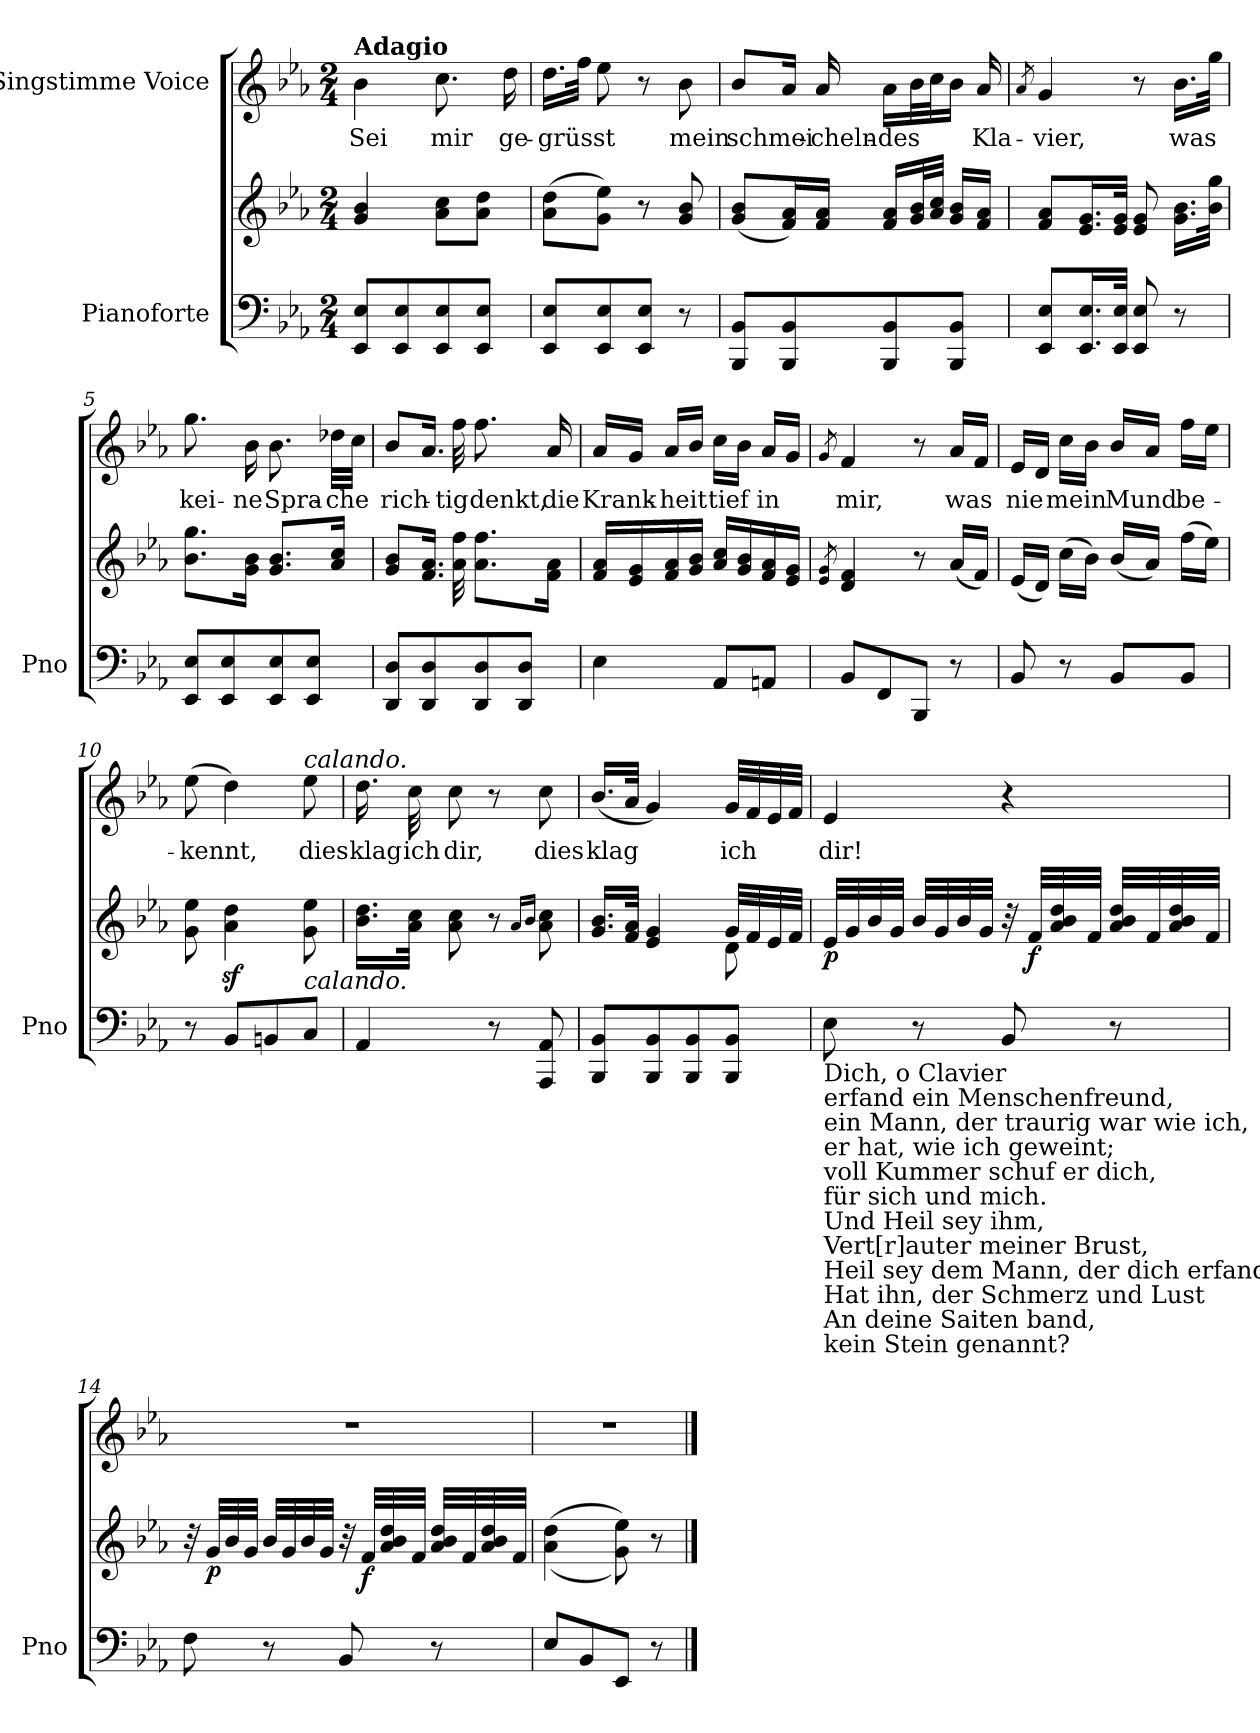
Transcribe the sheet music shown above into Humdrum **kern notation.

**kern	**kern	**dynam	**kern	**text
*part2	*part2	*part2	*part1	*part1
*staff3	*staff2	*staff2/3	*staff1	*staff1
*I"Pianoforte	*	*	*I"Singstimme Voice	*
*I'Pno	*	*	*	*
*clefF4	*clefG2	*	*clefG2	*
*k[b-e-a-]	*k[b-e-a-]	*	*k[b-e-a-]	*
*M2/4	*M2/4	*	*M2/4	*
=1	=1	=1	=1	=1
!	!	!	!LO:TX:a:B:t=Adagio	!
!	!	!	!	!LO:LY:b
8EE-/ 8E-/L	4g/ 4b-/	.	4b-\	Sei
8EE-/ 8E-/	.	.	.	.
!	!	!	!	!LO:LY:b
8EE-/ 8E-/	8a-\ 8cc\L	.	8.cc\	mir
8EE-/ 8E-/J	8a-\ 8dd\J	.	.	.
!	!	!	!	!LO:LY:b
.	.	.	16dd\	ge-
=2	=2	=2	=2	=2
!	!	!	!	!LO:LY:b
8EE-/ 8E-/L	(>8a-\ 8dd\L	.	16.dd\LL	-grüsst
.	.	.	32ff\JJk	.
8EE-/ 8E-/	8g\ 8ee-\J)	.	8ee-\	.
8EE-/ 8E-/J	8r	.	8r	.
!	!	!	!	!LO:LY:b
8r	8g/ 8b-/	.	8b-\	mein
=3	=3	=3	=3	=3
!	!	!	!	!LO:LY:b
8BBB-/ 8BB-/L	(<8g/ 8b-/L	.	8b-/L	schmei-
8BBB-/ 8BB-/	16f/ 16a-/L)	.	16a-/Jk	.
!	!	!	!	!LO:LY:b
.	16f/ 16a-/JJ	.	16a-/	-cheln-
!	!	!	!	!LO:LY:b
8BBB-/ 8BB-/	16f/ 16a-/LL	.	16a-\LL	-des
.	32g/ 32b-/L	.	32b-\L	.
.	32a-/ 32cc/JJJ	.	32cc\J	.
8BBB-/ 8BB-/J	16g/ 16b-/LL	.	16b-\JJ	.
!	!	!	!	!LO:LY:b
.	16f/ 16a-/JJ	.	16a-/	Kla-
=4	=4	=4	=4	=4
.	.	.	8qa-/	.
!	!	!	!	!LO:LY:b
8EE-/ 8E-/L	8f/ 8a-/L	.	4g/	-vier,
16.EE-/ 16.E-/L	16.e-/ 16.g/L	.	.	.
32EE-/ 32E-/JJk	32e-/ 32g/JJk	.	.	.
8EE-/ 8E-/	8e-/ 8g/	.	8r	.
!	!	!	!	!LO:LY:b
8r	16.g\ 16.b-\LL	.	16.b-\LL	was
.	32b-\ 32gg\JJk	.	32gg\JJk	.
!!LO:LB:g=z
=5	=5	=5	=5	=5
!	!	!	!	!LO:LY:b
8EE-/ 8E-/L	8.b-\ 8.gg\L	.	8.gg\	kei-
8EE-/ 8E-/	.	.	.	.
!	!	!	!	!LO:LY:b
.	16g\ 16b-\Jk	.	16b-\	-ne
!	!	!	!	!LO:LY:b
8EE-/ 8E-/	8.g/ 8.b-/L	.	8.b-\	Spra-
8EE-/ 8E-/J	.	.	.	.
!	!	!	!	!LO:LY:b
.	16a-/ 16cc/Jk	.	32dd-X\LLL	-che
.	.	.	32cc\JJJ	.
=6	=6	=6	=6	=6
!	!	!	!	!LO:LY:b
8DD/ 8D/L	8g/ 8b-/L	.	8b-/L	rich-
8DD/ 8D/	16.f/ 16.a-/Jk	.	16.a-/Jk	.
!	!	!	!	!LO:LY:b
.	32a-\ 32ff\	.	32ff\	-tig
!	!	!	!	!LO:LY:b
8DD/ 8D/	8.a-\ 8.ff\L	.	8.ff\	denkt,
8DD/ 8D/J	.	.	.	.
!	!	!	!	!LO:LY:b
.	16f\ 16a-\Jk	.	16a-/	die
=7	=7	=7	=7	=7
!	!	!	!	!LO:LY:b
4E-\	16f/ 16a-/LL	.	16a-/LL	Krank-
.	16e-/ 16g/	.	16g/JJ	.
!	!	!	!	!LO:LY:b
.	16f/ 16a-/	.	16a-/LL	-heit
.	16g/ 16b-/JJ	.	16b-/JJ	.
!	!	!	!	!LO:LY:b
8AA-/L	16a-/ 16cc/LL	.	16cc\LL	tief
.	16g/ 16b-/	.	16b-\JJ	.
!	!	!	!	!LO:LY:b
8AAn/J	16f/ 16a-/	.	16a-/LL	in
.	16e-/ 16g/JJ	.	16g/JJ	.
=8	=8	=8	=8	=8
.	8qe-/ 8qg/	.	8qg/	.
!	!	!	!	!LO:LY:b
8BB-/L	4d/ 4f/	.	4f/	mir,
8FF/	.	.	.	.
8BBB-/J	8r	.	8r	.
!	!	!	!	!LO:LY:b
8r	(<16a-/LL	.	16a-/LL	was
.	16f/JJ)	.	16f/JJ	.
!!LO:LB:g=z
=9	=9	=9	=9	=9
!	!	!	!	!LO:LY:b
8BB-/	(<16e-/LL	.	16e-/LL	nie
.	16d/JJ)	.	16d/JJ	.
!	!	!	!	!LO:LY:b
8r	(>16cc\LL	.	16cc\LL	mein
.	16b-\JJ)	.	16b-\JJ	.
!	!	!	!	!LO:LY:b
8BB-/L	(<16b-/LL	.	16b-/LL	Mund
.	16a-/JJ)	.	16a-/JJ	.
!	!	!	!	!LO:LY:b
8BB-/J	(>16ff\LL	.	16ff\LL	be-
.	16ee-\JJ)	.	16ee-\JJ	.
=10	=10	=10	=10	=10
!	!	!	!	!LO:LY:b
8r	8g\ 8ee-\	.	(>8ee-\	-kennt,
8BB-/L	4a-\z< 4dd\z<	.	4dd\)	.
8BBn/	.	.	.	.
!	!	!	!LO:TX:a:i:t=calando.	!
!LO:TX:a:i:t=calando.	!	!	!	!
!	!	!	!	!LO:LY:b
8C/J	8g\ 8ee-\	.	8ee-\	dies
=11	=11	=11	=11	=11
!	!	!	!	!LO:LY:b
4AA-/	16.b-\ 16.dd\LL	.	16.dd\	klag
!	!	!	!	!LO:LY:b
.	32a-\ 32cc\JJk	.	32cc\	ich
!	!	!	!	!LO:LY:b
.	8a-\ 8cc\	.	8cc\	dir,
8r	8r	.	8r	.
.	16qa-/LL	.	.	.
.	16qb-/JJ	.	.	.
!	!	!	!	!LO:LY:b
8AAA-/ 8AA-/	8a-\ 8cc\	.	8cc\	dies
=12	=12	=12	=12	=12
*	*^	*	*	*
!	!	!	!	!	!LO:LY:b
8BBB-/ 8BB-/L	16.g/ 16.b-/LL	4.ryy	.	(<16.b-/LL	klag
.	32f/ 32a-/JJk	.	.	32a-/JJk	.
8BBB-/ 8BB-/	4e-/ 4g/	.	.	4g/)	.
8BBB-/ 8BB-/	.	.	.	.	.
!	!	!	!	!	!LO:LY:b
8BBB-/ 8BB-/J	32g/LLL	8d\	.	32g/LLL	ich
.	32f/	.	.	32f/	.
.	32e-/	.	.	32e-/	.
.	32f/JJJ	.	.	32f/JJJ	.
*	*v	*v	*	*	*
!!LO:PB:g=z
=13	=13	=13	=13	=13
!LO:TX:b:t=Dich, o Clavier	!	!	!	!
!LO:TX:b:t=erfand ein Menschenfreund,	!	!	!	!
!LO:TX:b:t=ein Mann, der traurig war wie ich,	!	!	!	!
!LO:TX:b:t=er hat, wie ich geweint;	!	!	!	!
!LO:TX:b:t=voll Kummer schuf er dich,	!	!	!	!
!LO:TX:b:t=für sich und mich.	!	!	!	!
!LO:TX:b:t=Und Heil sey ihm,	!	!	!	!
!LO:TX:b:t=Vert[r]auter meiner Brust,	!	!	!	!
!LO:TX:b:t=Heil sey dem Mann, der dich erfand!	!	!	!	!
!LO:TX:b:t=Hat ihn, der Schmerz und Lust	!	!	!	!
!LO:TX:b:t=An deine Saiten band,	!	!	!	!
!LO:TX:b:t=kein Stein genannt?	!	!	!	!
!	!	!LO:DY:b	!	!LO:LY:b
8E-\	32e-/LLL	p	4e-/	dir!
.	32g/	.	.	.
.	32b-/	.	.	.
.	32g/JJJ	.	.	.
8r	32b-/LLL	.	.	.
.	32g/	.	.	.
.	32b-/	.	.	.
.	32g/JJJ	.	.	.
8BB-/	32r	.	4r	.
!	!	!LO:DY:b	!	!
.	32f/LLL	f	.	.
.	32a-/ 32b-/ 32dd/	.	.	.
.	32f/JJJ	.	.	.
8r	32a-/ 32b-/ 32dd/LLL	.	.	.
.	32f/	.	.	.
.	32a-/ 32b-/ 32dd/	.	.	.
.	32f/JJJ	.	.	.
=14	=14	=14	=14	=14
8F\	32r	.	2r	.
!	!	!LO:DY:b	!	!
.	32g/LLL	p	.	.
.	32b-/	.	.	.
.	32g/JJJ	.	.	.
8r	32b-/LLL	.	.	.
.	32g/	.	.	.
.	32b-/	.	.	.
.	32g/JJJ	.	.	.
8BB-/	32r	.	.	.
!	!	!LO:DY:b	!	!
.	32f/LLL	f	.	.
.	32a-/ 32b-/ 32dd/	.	.	.
.	32f/JJJ	.	.	.
8r	32a-/ 32b-/ 32dd/LLL	.	.	.
.	32f/	.	.	.
.	32a-/ 32b-/ 32dd/	.	.	.
.	32f/JJJ	.	.	.
=15	=15	=15	=15	=15
8E-/L	(>(<4a-\ 4dd\	.	2r	.
8BB-/	.	.	.	.
8EE-/J	8g\ 8ee-\))	.	.	.
8r	8r	.	.	.
==	==	==	==	==
*-	*-	*-	*-	*-
